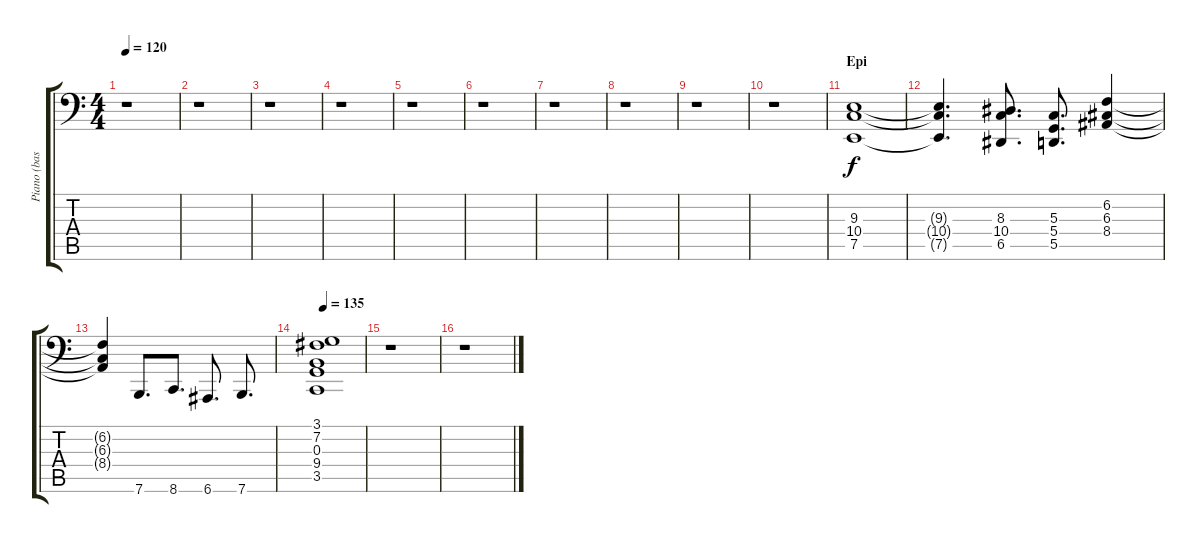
\track ("Piano (bass)" "Piano (bas") {instrument electricgrandpiano}
\staff {score tabs}
\tuning (E3 B2 G2 D2 A1 E1) {hide}
\ts (4 4)
\tempo 120
\clef f4
\ks c
r.1{dy f} |
r.1 |
r.1 |
r.1 |
r.1 |
r.1 |
r.1 |
r.1 |
r.1 |
r.1 |
\section ("" "Epi")
(9.3 10.4 7.5).1 |
(9.3{t} 10.4{t} 7.5{t}).4{d} (8.3 10.4 6.5).8{d} (5.3 5.4 5.5).8{d} (6.2 6.3 8.4).4 |
(6.2{t} 6.3{t} 8.4{t}).4 7.6.8{d} 8.6.8{d} 6.6.8{d} 7.6.8{d} |
\tempo 135
(3.1 7.2 0.3 9.4 3.5).1 |
r.1 |
r.1
